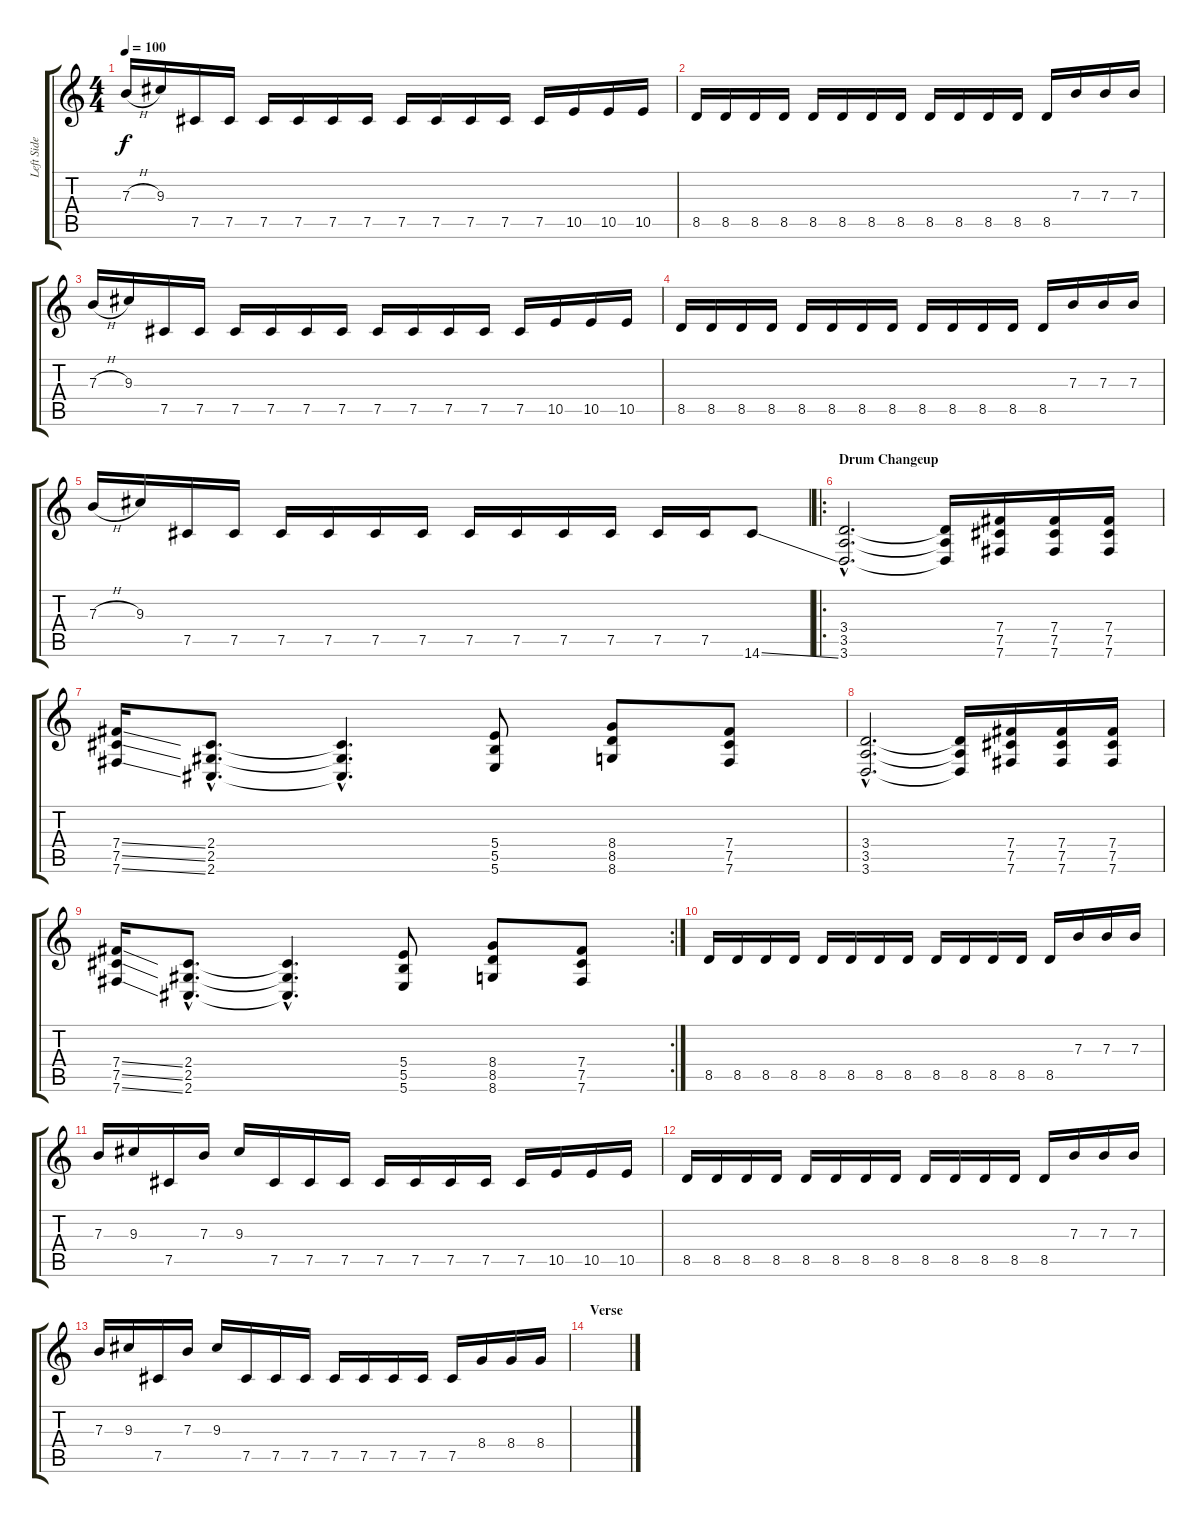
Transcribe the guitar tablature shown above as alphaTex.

\track ("Left Side" "Left Side") {instrument distortionguitar}
\staff {score tabs}
\tuning (Db4 Ab3 E3 B2 Gb2 B1) {hide}
\ts (4 4)
\tempo 100
\clef g2
\ks c
7.3{h}.16{dy f} 9.3.16 7.5.16 7.5.16 7.5.16 7.5.16 7.5.16 7.5.16 7.5.16 7.5.16 7.5.16 7.5.16 7.5.16 10.5.16 10.5.16 10.5.16 |
8.5.16 8.5.16 8.5.16 8.5.16 8.5.16 8.5.16 8.5.16 8.5.16 8.5.16 8.5.16 8.5.16 8.5.16 8.5.16 7.3.16 7.3.16 7.3.16 |
7.3{h}.16 9.3.16 7.5.16 7.5.16 7.5.16 7.5.16 7.5.16 7.5.16 7.5.16 7.5.16 7.5.16 7.5.16 7.5.16 10.5.16 10.5.16 10.5.16 |
8.5.16 8.5.16 8.5.16 8.5.16 8.5.16 8.5.16 8.5.16 8.5.16 8.5.16 8.5.16 8.5.16 8.5.16 8.5.16 7.3.16 7.3.16 7.3.16 |
7.3{h}.16 9.3.16 7.5.16 7.5.16 7.5.16 7.5.16 7.5.16 7.5.16 7.5.16 7.5.16 7.5.16 7.5.16 7.5.16 7.5.16 14.6{ss}.8 |
\ro
\section ("" "Drum Changeup")
(3.4{hac} 3.5{hac} 3.6{hac}).2{d} (3.4{t} 3.5{t} 3.6{t}).16 (7.4 7.5 7.6).16 (7.4 7.5 7.6).16 (7.4 7.5 7.6).16 |
(7.4{ss} 7.5{ss} 7.6{ss}).16 (2.4{hac} 2.5{hac} 2.6{hac}).8{d} (2.4{hac t} 2.5{hac t} 2.6{hac t}).4{d} (5.4 5.5 5.6).8 (8.4 8.5 8.6).8 (7.4 7.5 7.6).8 |
(3.4{hac} 3.5{hac} 3.6{hac}).2{d} (3.4{t} 3.5{t} 3.6{t}).16 (7.4 7.5 7.6).16 (7.4 7.5 7.6).16 (7.4 7.5 7.6).16 |
\rc 2
(7.4{ss} 7.5{ss} 7.6{ss}).16 (2.4{hac} 2.5{hac} 2.6{hac}).8{d} (2.4{hac t} 2.5{hac t} 2.6{hac t}).4{d} (5.4 5.5 5.6).8 (8.4 8.5 8.6).8 (7.4 7.5 7.6).8 |
8.5.16 8.5.16 8.5.16 8.5.16 8.5.16 8.5.16 8.5.16 8.5.16 8.5.16 8.5.16 8.5.16 8.5.16 8.5.16 7.3.16 7.3.16 7.3.16 |
7.3.16 9.3.16 7.5.16 7.3.16 9.3.16 7.5.16 7.5.16 7.5.16 7.5.16 7.5.16 7.5.16 7.5.16 7.5.16 10.5.16 10.5.16 10.5.16 |
8.5.16 8.5.16 8.5.16 8.5.16 8.5.16 8.5.16 8.5.16 8.5.16 8.5.16 8.5.16 8.5.16 8.5.16 8.5.16 7.3.16 7.3.16 7.3.16 |
7.3.16 9.3.16 7.5.16 7.3.16 9.3.16 7.5.16 7.5.16 7.5.16 7.5.16 7.5.16 7.5.16 7.5.16 7.5.16 8.4.16 8.4.16 8.4.16 |
\section ("" "Verse")
